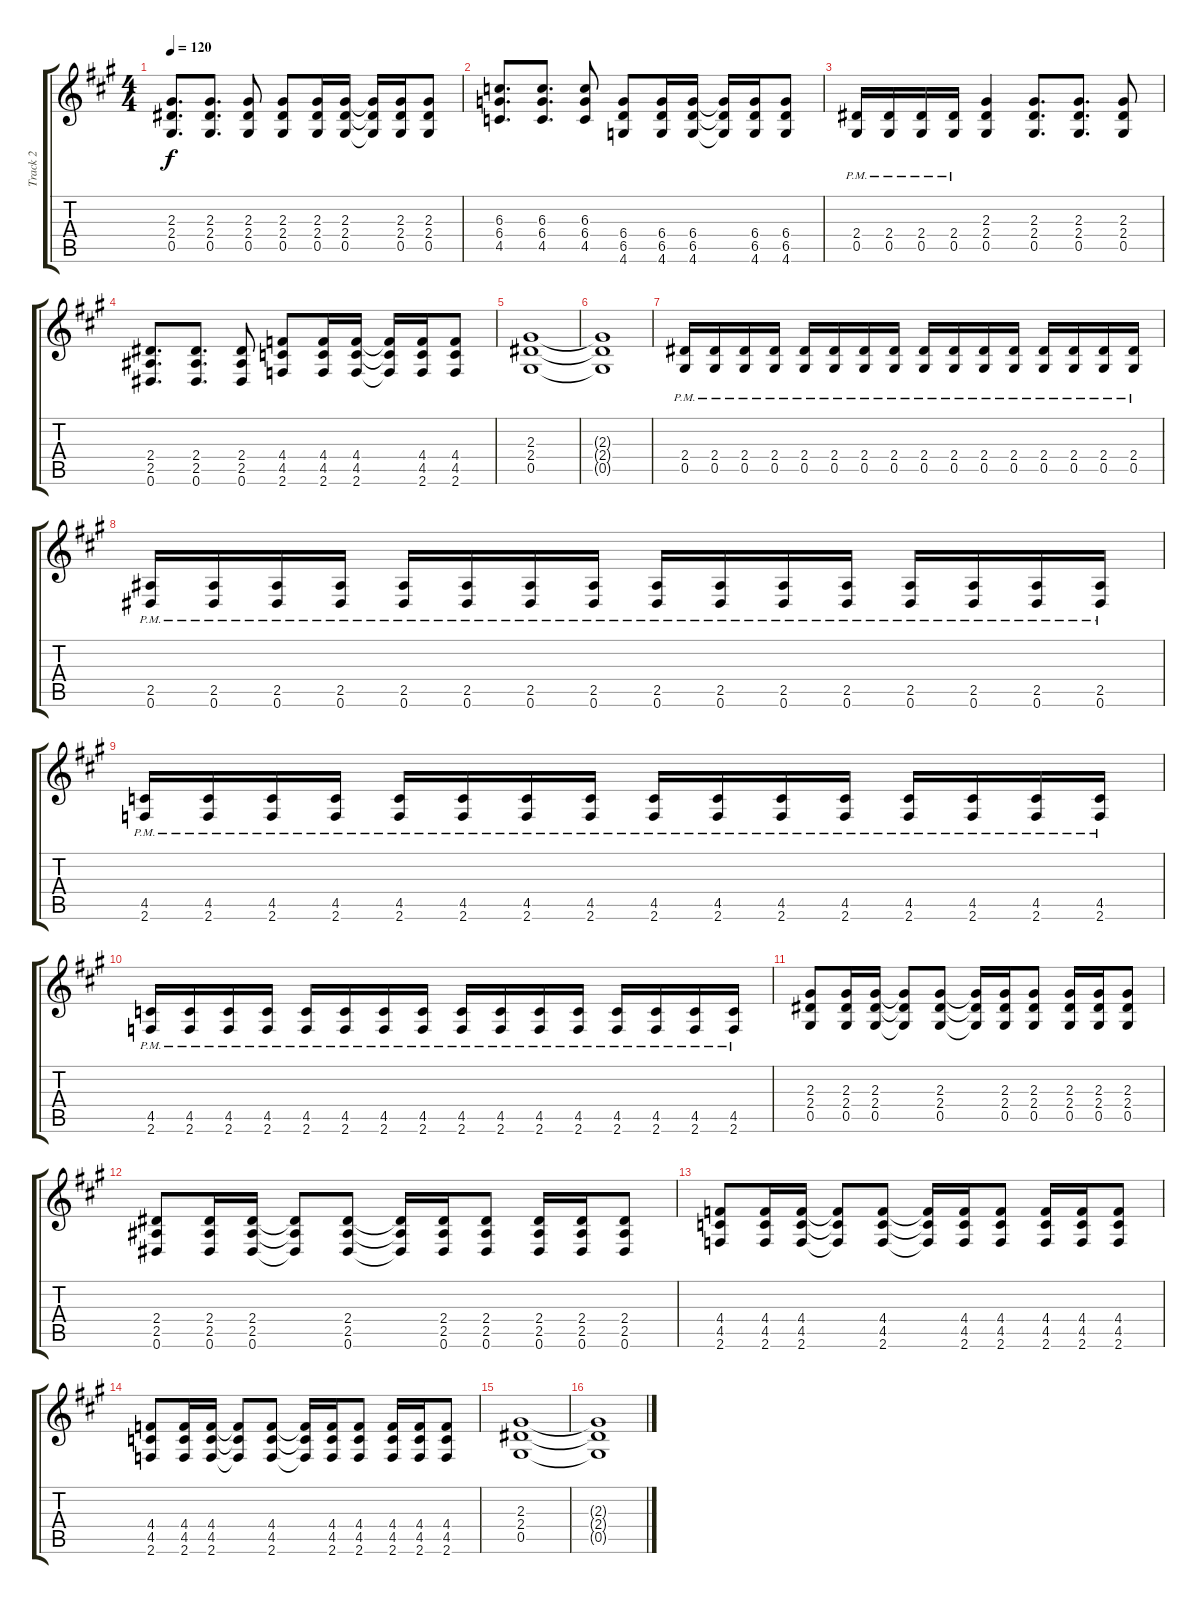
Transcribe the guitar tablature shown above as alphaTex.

\track ("Track 2" "Track 2") {instrument distortionguitar}
\staff {score tabs}
\tuning (Eb4 Bb3 Gb3 Db3 Ab2 Eb2) {hide}
\ts (4 4)
\tempo 120
\clef g2
\ks a
(2.3 2.4 0.5).8{d dy f} (2.3 2.4 0.5).8{d} (2.3 2.4 0.5).8 (2.3 2.4 0.5).8 (2.3 2.4 0.5).16 (2.3 2.4 0.5).16 (2.3{t} 2.4{t} 0.5{t}).16 (2.3 2.4 0.5).16 (2.3 2.4 0.5).8 |
(6.3 6.4 4.5).8{d} (6.3 6.4 4.5).8{d} (6.3 6.4 4.5).8 (6.4 6.5 4.6).8 (6.4 6.5 4.6).16 (6.4 6.5 4.6).16 (6.4{t} 6.5{t} 4.6{t}).16 (6.4 6.5 4.6).16 (6.4 6.5 4.6).8 |
(2.4{pm} 0.5{pm}).16 (2.4{pm} 0.5{pm}).16 (2.4{pm} 0.5{pm}).16 (2.4{pm} 0.5{pm}).16 (2.3 2.4 0.5).4 (2.3 2.4 0.5).8{d} (2.3 2.4 0.5).8{d} (2.3 2.4 0.5).8 |
(2.4 2.5 0.6).8{d} (2.4 2.5 0.6).8{d} (2.4 2.5 0.6).8 (4.4 4.5 2.6).8 (4.4 4.5 2.6).16 (4.4 4.5 2.6).16 (4.4{t} 4.5{t} 2.6{t}).16 (4.4 4.5 2.6).16 (4.4 4.5 2.6).8 |
(2.3 2.4 0.5).1 |
(2.3{t} 2.4{t} 0.5{t}).1 |
(2.4{pm} 0.5{pm}).16 (2.4{pm} 0.5{pm}).16 (2.4{pm} 0.5{pm}).16 (2.4{pm} 0.5{pm}).16 (2.4{pm} 0.5{pm}).16 (2.4{pm} 0.5{pm}).16 (2.4{pm} 0.5{pm}).16 (2.4{pm} 0.5{pm}).16 (2.4{pm} 0.5{pm}).16 (2.4{pm} 0.5{pm}).16 (2.4{pm} 0.5{pm}).16 (2.4{pm} 0.5{pm}).16 (2.4{pm} 0.5{pm}).16 (2.4{pm} 0.5{pm}).16 (2.4{pm} 0.5{pm}).16 (2.4{pm} 0.5{pm}).16 |
(2.5{pm} 0.6{pm}).16 (2.5{pm} 0.6{pm}).16 (2.5{pm} 0.6{pm}).16 (2.5{pm} 0.6{pm}).16 (2.5{pm} 0.6{pm}).16 (2.5{pm} 0.6{pm}).16 (2.5{pm} 0.6{pm}).16 (2.5{pm} 0.6{pm}).16 (2.5{pm} 0.6{pm}).16 (2.5{pm} 0.6{pm}).16 (2.5{pm} 0.6{pm}).16 (2.5{pm} 0.6{pm}).16 (2.5{pm} 0.6{pm}).16 (2.5{pm} 0.6{pm}).16 (2.5{pm} 0.6{pm}).16 (2.5{pm} 0.6{pm}).16 |
(4.5{pm} 2.6{pm}).16 (4.5{pm} 2.6{pm}).16 (4.5{pm} 2.6{pm}).16 (4.5{pm} 2.6{pm}).16 (4.5{pm} 2.6{pm}).16 (4.5{pm} 2.6{pm}).16 (4.5{pm} 2.6{pm}).16 (4.5{pm} 2.6{pm}).16 (4.5{pm} 2.6{pm}).16 (4.5{pm} 2.6{pm}).16 (4.5{pm} 2.6{pm}).16 (4.5{pm} 2.6{pm}).16 (4.5{pm} 2.6{pm}).16 (4.5{pm} 2.6{pm}).16 (4.5{pm} 2.6{pm}).16 (4.5{pm} 2.6{pm}).16 |
(4.5{pm} 2.6{pm}).16 (4.5{pm} 2.6{pm}).16 (4.5{pm} 2.6{pm}).16 (4.5{pm} 2.6{pm}).16 (4.5{pm} 2.6{pm}).16 (4.5{pm} 2.6{pm}).16 (4.5{pm} 2.6{pm}).16 (4.5{pm} 2.6{pm}).16 (4.5{pm} 2.6{pm}).16 (4.5{pm} 2.6{pm}).16 (4.5{pm} 2.6{pm}).16 (4.5{pm} 2.6{pm}).16 (4.5{pm} 2.6{pm}).16 (4.5{pm} 2.6{pm}).16 (4.5{pm} 2.6{pm}).16 (4.5{pm} 2.6{pm}).16 |
(2.3 2.4 0.5).8 (2.3 2.4 0.5).16 (2.3 2.4 0.5).16 (2.3{t} 2.4{t} 0.5{t}).8 (2.3 2.4 0.5).8 (2.3{t} 2.4{t} 0.5{t}).16 (2.3 2.4 0.5).16 (2.3 2.4 0.5).8 (2.3 2.4 0.5).16 (2.3 2.4 0.5).16 (2.3 2.4 0.5).8 |
(2.4 2.5 0.6).8 (2.4 2.5 0.6).16 (2.4 2.5 0.6).16 (2.4{t} 2.5{t} 0.6{t}).8 (2.4 2.5 0.6).8 (2.4{t} 2.5{t} 0.6{t}).16 (2.4 2.5 0.6).16 (2.4 2.5 0.6).8 (2.4 2.5 0.6).16 (2.4 2.5 0.6).16 (2.4 2.5 0.6).8 |
(4.4 4.5 2.6).8 (4.4 4.5 2.6).16 (4.4 4.5 2.6).16 (4.4{t} 4.5{t} 2.6{t}).8 (4.4 4.5 2.6).8 (4.4{t} 4.5{t} 2.6{t}).16 (4.4 4.5 2.6).16 (4.4 4.5 2.6).8 (4.4 4.5 2.6).16 (4.4 4.5 2.6).16 (4.4 4.5 2.6).8 |
(4.4 4.5 2.6).8 (4.4 4.5 2.6).16 (4.4 4.5 2.6).16 (4.4{t} 4.5{t} 2.6{t}).8 (4.4 4.5 2.6).8 (4.4{t} 4.5{t} 2.6{t}).16 (4.4 4.5 2.6).16 (4.4 4.5 2.6).8 (4.4 4.5 2.6).16 (4.4 4.5 2.6).16 (4.4 4.5 2.6).8 |
(2.3 2.4 0.5).1 |
(2.3{t} 2.4{t} 0.5{t}).1
